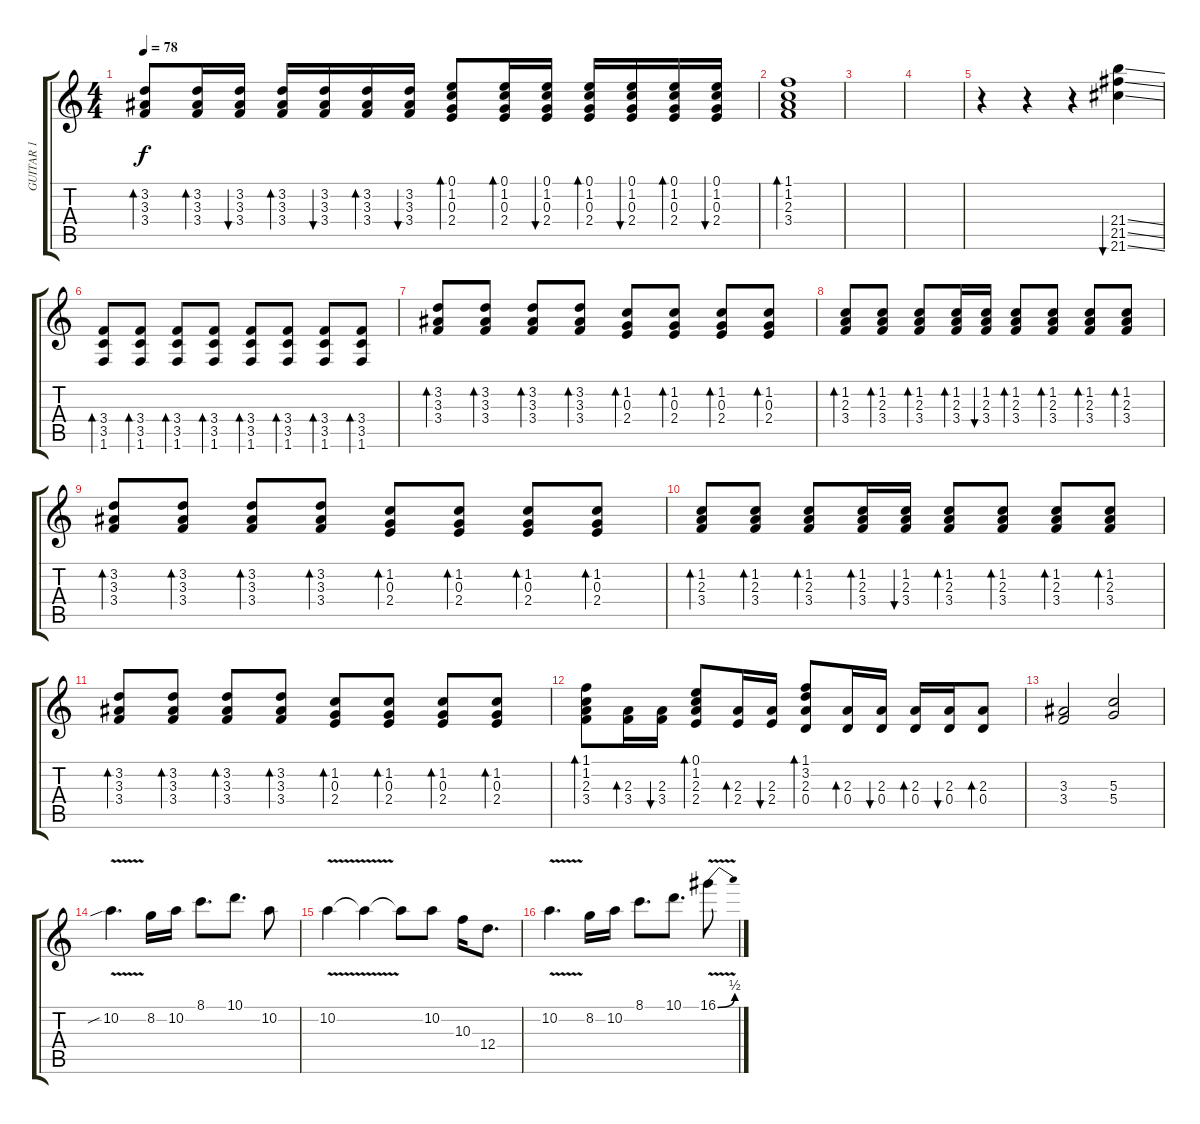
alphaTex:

\track ("GUITAR 1" "GUITAR 1") {instrument overdrivenguitar}
\staff {score tabs}
\tuning (E4 B3 G3 D3 A2 E2) {hide}
\ts (4 4)
\tempo 78
\clef g2
\ks c
(3.2 3.3 3.4).8{bd 60 dy f} (3.2 3.3 3.4).16{bd 60} (3.2 3.3 3.4).16{bu 60} (3.2 3.3 3.4).16{bd 60} (3.2 3.3 3.4).16{bu 60} (3.2 3.3 3.4).16{bd 60} (3.2 3.3 3.4).16{bu 60} (0.1 1.2 0.3 2.4).8{bd 60} (0.1 1.2 0.3 2.4).16{bd 60} (0.1 1.2 0.3 2.4).16{bu 60} (0.1 1.2 0.3 2.4).16{bd 60} (0.1 1.2 0.3 2.4).16{bu 60} (0.1 1.2 0.3 2.4).16{bd 60} (0.1 1.2 0.3 2.4).16{bu 60} |
(1.1 1.2 2.3 3.4).1{bd 60} |
|
|
r.4 r.4 r.4 (21.4{ss} 21.5{ss} 21.6{ss}).4{bu 60 volume 11} |
(3.4 3.5 1.6).8{bd 60} (3.4 3.5 1.6).8{bd 60} (3.4 3.5 1.6).8{bd 60} (3.4 3.5 1.6).8{bd 60} (3.4 3.5 1.6).8{bd 60} (3.4 3.5 1.6).8{bd 60} (3.4 3.5 1.6).8{bd 60} (3.4 3.5 1.6).8{bd 60} |
(3.2 3.3 3.4).8{bd 60 volume 4} (3.2 3.3 3.4).8{bd 60} (3.2 3.3 3.4).8{bd 60} (3.2 3.3 3.4).8{bd 60} (1.2 0.3 2.4).8{bd 60} (1.2 0.3 2.4).8{bd 60} (1.2 0.3 2.4).8{bd 60} (1.2 0.3 2.4).8{bd 60} |
(1.2 2.3 3.4).8{bd 60} (1.2 2.3 3.4).8{bd 60} (1.2 2.3 3.4).8{bd 60} (1.2 2.3 3.4).16{bd 60} (1.2 2.3 3.4).16{bu 60} (1.2 2.3 3.4).8{bd 60} (1.2 2.3 3.4).8{bd 60} (1.2 2.3 3.4).8{bd 60} (1.2 2.3 3.4).8{bd 60} |
(3.2 3.3 3.4).8{bd 60} (3.2 3.3 3.4).8{bd 60} (3.2 3.3 3.4).8{bd 60} (3.2 3.3 3.4).8{bd 60} (1.2 0.3 2.4).8{bd 60} (1.2 0.3 2.4).8{bd 60} (1.2 0.3 2.4).8{bd 60} (1.2 0.3 2.4).8{bd 60} |
(1.2 2.3 3.4).8{bd 60} (1.2 2.3 3.4).8{bd 60} (1.2 2.3 3.4).8{bd 60} (1.2 2.3 3.4).16{bd 60} (1.2 2.3 3.4).16{bu 60} (1.2 2.3 3.4).8{bd 60} (1.2 2.3 3.4).8{bd 60} (1.2 2.3 3.4).8{bd 60} (1.2 2.3 3.4).8{bd 60} |
(3.2 3.3 3.4).8{bd 60} (3.2 3.3 3.4).8{bd 60} (3.2 3.3 3.4).8{bd 60} (3.2 3.3 3.4).8{bd 60} (1.2 0.3 2.4).8{bd 60} (1.2 0.3 2.4).8{bd 60} (1.2 0.3 2.4).8{bd 60} (1.2 0.3 2.4).8{bd 60} |
(1.1 1.2 2.3 3.4).8{bd 60} (2.3 3.4).16{bd 60} (2.3 3.4).16{bu 60} (0.1 1.2 2.3 2.4).8{bd 60} (2.3 2.4).16{bd 60} (2.3 2.4).16{bu 60} (1.1 3.2 2.3 0.4).8{bd 60} (2.3 0.4).16{bd 60} (2.3 0.4).16{bu 60} (2.3 0.4).16{bd 60} (2.3 0.4).16{bu 60} (2.3 0.4).8{bd 60} |
(3.3 3.4).2 (5.3 5.4).2 |
10.2{v sib}.4{d volume 16 instrument overdrivenguitar} 8.2.16 10.2.16 8.1.8{d} 10.1.8{d} 10.2.8 |
10.2{v}.4 10.2{t}.4 10.2{t}.8 10.2.8 10.3.16 12.4.8{d} |
10.2{v}.4{d} 8.2.16 10.2.16 8.1.8{d} 10.1.8{d} 16.1{be (bend 0 0 60 2) v}.8
